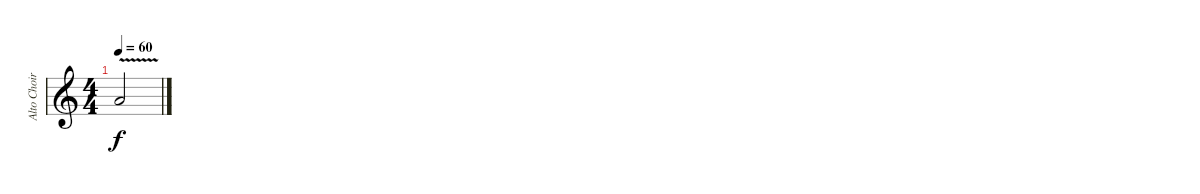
\track ("Alto Choir" "Alto Choir") {instrument choiraahs}
\staff {score}
\tuning (E4 B3 G3 D3 A2 E2 B1) {hide}
\ts (4 4)
\tempo 60
\clef g2
\ks c
5.1{v t}.2{dy f}
